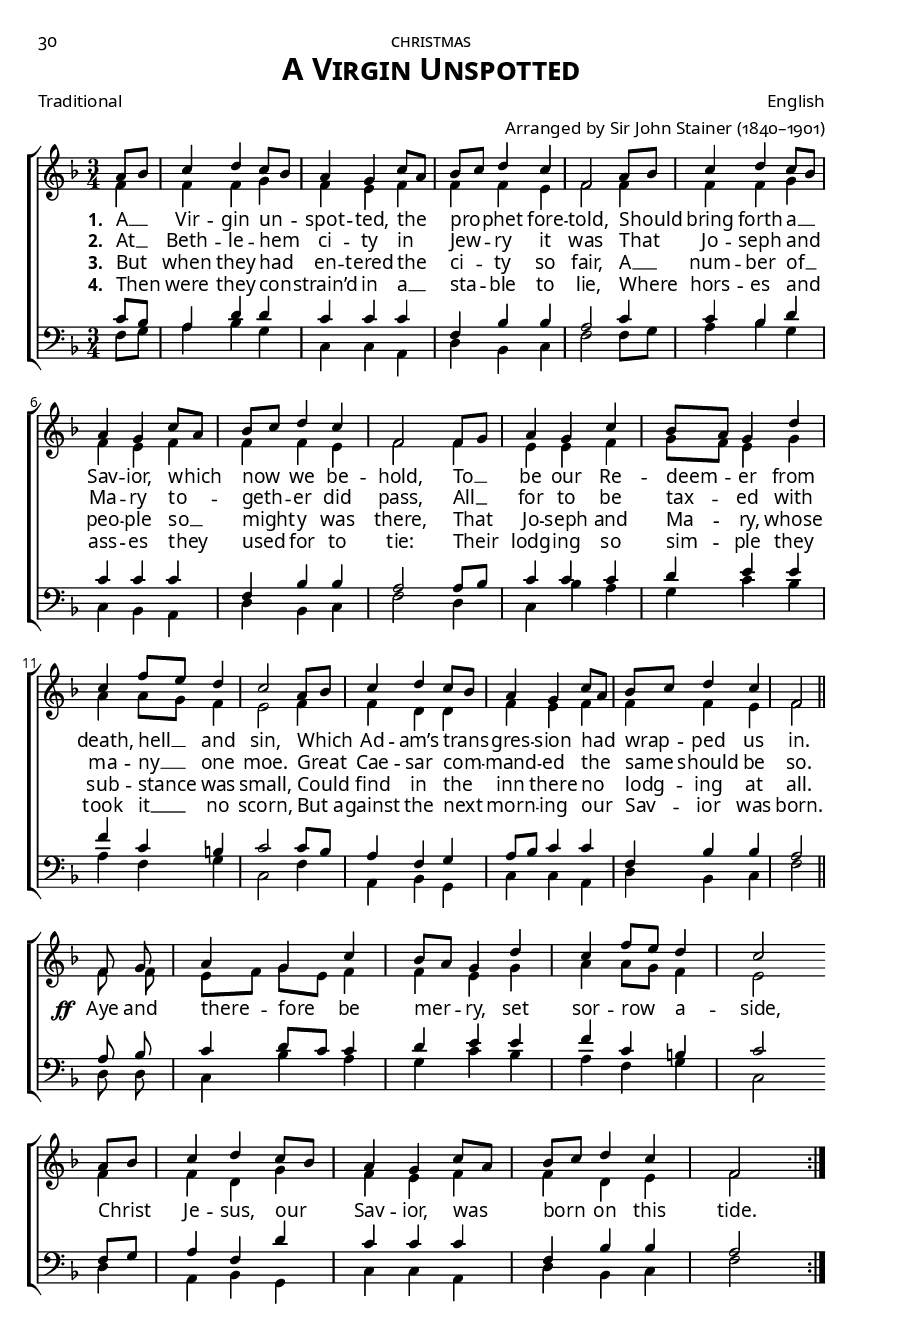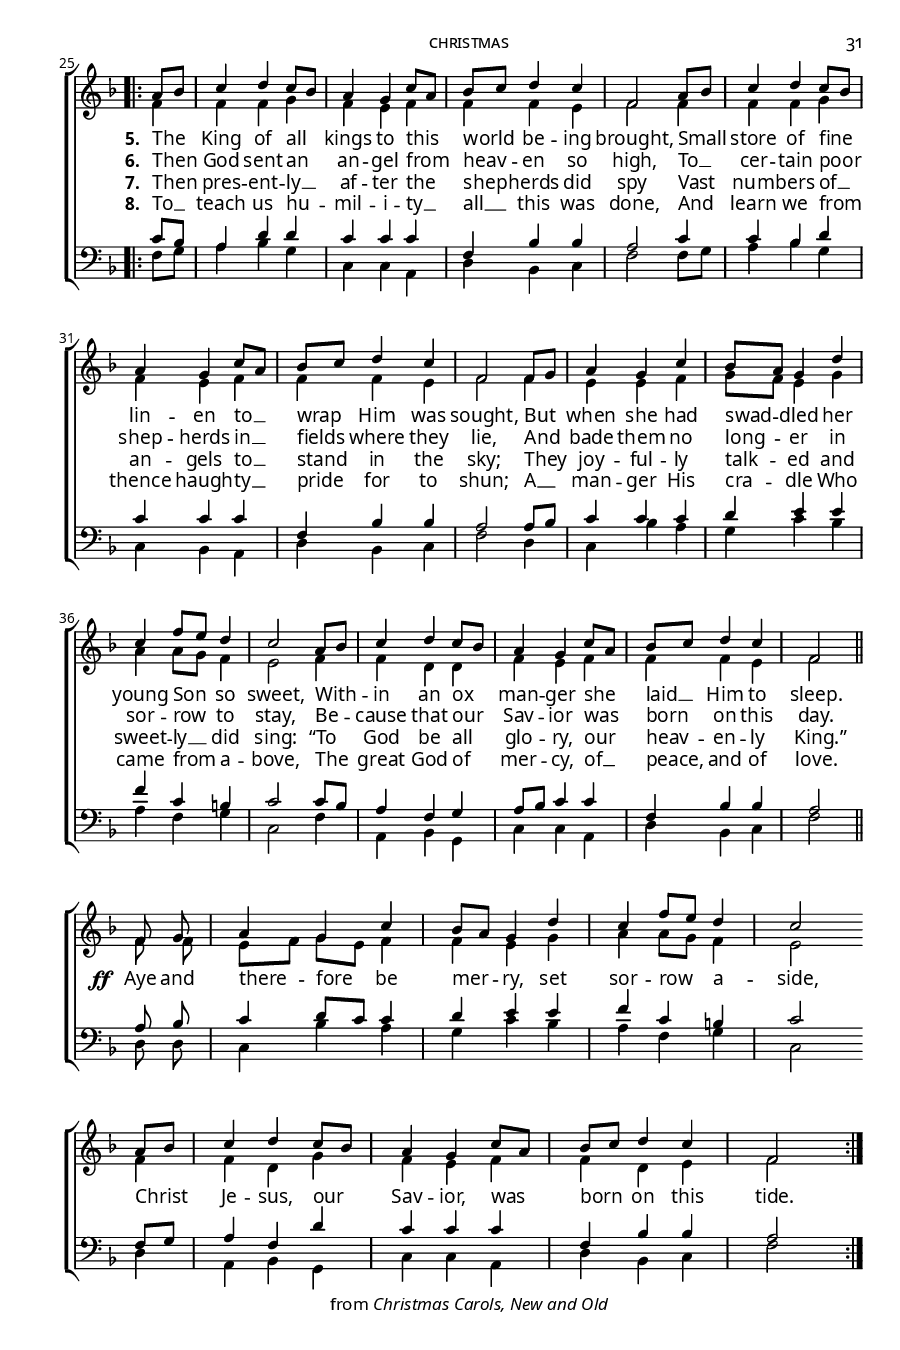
\version "2.14.2"
\include "util.ly"
\header {
  title = \markup{\override #'(font-name . "Garamond Premier Pro Semibold"){ \abs-fontsize #15 \smallCapsOldStyle"A Virgin Unspotted"}}
  poet = \markup\oldStyleNum"Traditional"
  composer = \markup\oldStyleNum"English"
  arranger = \markup\oldStyleNum"Arranged by Sir John Stainer (1840–1901)"
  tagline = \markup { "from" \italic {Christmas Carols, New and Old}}
}
\paper {
  paper-height = 9\in
  paper-width = 6\in
  indent = 0\in
  %system-system-spacing = #'((basic-distance . 10) (padding . 0))
  system-system-spacing =
    #'((basic-distance . 0)
       (minimum-distance . 0)
       (padding . -5)
       (stretchability . 100))
  ragged-last-bottom = ##f
  ragged-bottom = ##f
  two-sided = ##t
  inner-margin = 0.5\in
  outer-margin = 0.25\in
  top-margin = 0.25\in
  bottom-margin = 0.25\in
  first-page-number = #030
  print-first-page-number = ##t
  headerLine = \markup{\override #'(font-name . "Garamond Premier Pro") \smallCapsOldStyle"christmas"}
  oddHeaderMarkup = \markup\fill-line{
     \override #'(font-name . "Garamond Premier Pro")\abs-fontsize #8.5
     \combine 
        \fill-line{"" \on-the-fly #print-page-number-check-first
        \oldStylePageNum""
        }
        \fill-line{\headerLine}
  }
  evenHeaderMarkup = \markup {
     \override #'(font-name . "Garamond Premier Pro")\abs-fontsize #8.5
     \combine
        \on-the-fly #print-page-number-check-first
        \oldStylePageNum""
        \fill-line{\headerLine}
  }
}
#(set-global-staff-size 15) \paper{ #(define fonts (make-pango-font-tree "GoudyOlSt BT" "Garamond Premier Pro" "Garamond Premier Pro" (/ 15 20))) }
global = {
  \autoBeamOff
  \key f \major
  \time 3/4
  \override DynamicLineSpanner #'staff-padding = #0.0
  \override DynamicLineSpanner #'Y-extent = #'(-1 . 1)
}

sopMusic = \relative c'' {
  \repeat volta 4 {
    \partial 4 a8[ bes] |
    c4 d c8[ bes] |
    a4 g c8[ a] |
    bes[ c] d4 c |
    f,2 a8[ bes] |
    c4 d c8[ bes] | \break
    
    a4 g c8[ a] |
    bes[ c] d4 c |
    f,2 f8[ g] |
    a4 g c |
    bes8[ a] g4 d' | \break
    
    c f8[ e] d4 |
    c2 a8[ bes] |
    c4 d c8[ bes] |
    a4 g c8[ a] |
    bes[ c] d4 c |
    f,2 \bar "||" \break
    
    %chorus
    f8\noBeam g8 |
    a4 g c |
    bes8[ a] g4 d' |
    c f8[ e] d4 |
    
    c2 \bar""\break a8[ bes] | 
    c4 d c8[ bes] |
    a4 g c8[ a] |
    bes[ c] d4 c |
    \partial 2 f,2 \break
  }
}
sopWords = \lyricmode {
  
}

altoMusic = \relative c' {
  f4 |
  f f g |
  f e f |
  f f e |
  f2 f4 |
  f f g |
  
  f e f |
  f f e |
  f2 f4 |
  e e f |
  g8[ f] e4 g |
  
  a a8[ g] f4 |
  e2 f4 |
  f d d |
  f e f |
  f f e |
  f2 \bar "||"
  
  %chorus
  f8\noBeam f8 |
  e[ f] g[ e] f4 |
  f e g |
  a a8[ g] f4 |
  
  e2 f4 |
  f d g |
  f e f |
  f d e |
  f2
}
altoWords = {
    \dropLyricsIX
  \lyricmode {
    \set stanza = #"1. "
    %\set ignoreMelismata = ##t
    %\unset ignoreMelismata
    A __ Vir -- gin un -- spot -- ted, the pro -- phet fore -- told,
    Should bring forth a __ Sav -- ior, which now we be -- hold,
    To __ be our Re -- deem -- er from death, hell __ and sin,
    Which Ad -- am’s trans -- gres -- sion had wrap -- ped us in.
  }
  \set stanza = \markup\dynamic"ff "
  \lyricmode {
    \set associatedVoice = "sopranos"
    Aye 
    \set associatedVoice = "altos"
    and there -- fore
    \unset associatedVoice
    be mer -- ry, set sor -- row a -- side,
    Christ Je -- sus, our Sav -- ior, was born on this tide.

    \set stanza = #"5. "
    The King of all kings  to this world be -- ing brought,
    Small store of fine lin -- en to __ wrap Him was sought,
    But when she had swad -- dled her young Son so sweet,
    With -- in an ox man -- ger she laid __ Him to sleep.
  }
  \set stanza = \markup\dynamic"ff "
  \lyricmode {
    \set associatedVoice = "altos"
    \set associatedVoice = "sopranos"
    Aye 
    \set associatedVoice = "altos"
    and there -- fore
    \unset associatedVoice
    be mer -- ry, set sor -- row a -- side,
    Christ Je -- sus, our Sav -- ior, was born on this tide.
  }
}
altoWordsII = \lyricmode {
    \dropLyricsIX
  \set stanza = #"2. "
  At __ Beth -- le -- hem ci -- ty in Jew -- ry it was
  That Jo -- seph and Ma -- ry to -- geth -- er did pass,
  All __ for to be tax -- ed with ma -- ny __ one moe.
  Great Cae -- sar com -- mand -- ed the same should be so.

  \repeat unfold 23 {\skip1}
  \set stanza = #"6. "
  Then God sent an an -- gel from heav -- en so high,
  To __ cer -- tain poor shep -- herds in __ fields where they lie,
  And bade them no long -- er in sor -- row to stay,
  Be -- cause that our Sav -- ior was born on this day.
}
altoWordsIII = \lyricmode {
    \dropLyricsIX
  \set stanza = #"3. "
  But when they had en -- tered the ci -- ty so fair,
  A __ num -- ber of __ peo -- ple so __ might -- y was there,
  That Jo -- seph and Ma -- ry, whose sub -- stance was small,
  Could find in the inn there no lodg -- ing at all.

  \repeat unfold 23 {\skip1}
  \set stanza = #"7. "
  Then pres -- ent -- ly __ af -- ter the shep -- herds did spy
  Vast num -- bers of __ an -- gels to __ stand in the sky;
  They joy -- ful -- ly talk -- ed and sweet -- ly __ did sing:
  “To God be all glo -- ry, our heav -- en -- ly King.”
}
altoWordsIV = \lyricmode {
    \dropLyricsIX
  \set stanza = #"4. "
  Then were they con -- strain’d in a __ sta -- ble to lie,
  Where hors -- es and ass -- es they used for to tie:
  Their lodg -- ing so sim -- ple they took it __ no scorn,
  But_a -- gainst the next morn -- ing our Sav -- ior was born.

  \repeat unfold 23 {\skip1}
  \set stanza = #"8. "
  To __ teach us hu -- mil -- i -- ty __ all __ this was done,
  And learn we from thence haugh -- ty __ pride for to shun;
  A __ man -- ger His cra -- dle Who came from a -- bove,
  The great God of mer -- cy, of __ peace, and of love.
}
tenorMusic = \relative c' {
  c8[ bes] |
  a4 d d |
  c c c |
  f, bes bes |
  a2 c4 |
  c bes d |
  
  c c c |
  f, bes bes |
  a2 a8[ bes] |
  c4 c c |
  d e e |
  
  f c b |
  c2 c8[ bes] |
  a4 f g |
  a8[ bes] c4 c |
  f, bes bes |
  a2 \bar "||"
  
  %chorus
  a8\noBeam bes |
  c4 d8[ c] c4 |
  d e e |
  f c b |
  
  c2 f,8[ g] |
  a4 f d' |
  c c c |
  f, bes bes |
  a2
}
tenorWords = \lyricmode {

}

bassMusic = \relative c {
  f8[ g] |
  a4 bes g |
  c, c a |
  d bes c |
  f2 f8[ g] |
  a4 bes g |
  
  c, bes a |
  d bes c |
  f2 d4 |
  c bes' a |
  g c bes |
  
  a f g |
  c,2 f4 |
  a, bes g |
  c c a |
  d bes c |
  f2 \bar "||"
  
  %chorus
  d8\noBeam d |
  c4 bes' a |
  g c bes |
  a f g |
  
  c,2 d4 |
  a bes g |
  c c a |
  d bes c |
  f2
}
bassWords = \lyricmode {

}

pianoRH = \relative c' {
  
}
pianoLH = \relative c' {
  
}

\score {
  <<
   \new ChoirStaff <<
%    \new Lyrics = sopranos \with { \override VerticalAxisGroup #'nonstaff-relatedstaff-spacing = #'((basic-distance . 1)) }
    \new Staff = women <<
      \new Voice = "sopranos" { \voiceOne << \global {\sopMusic \sopMusic} >> }
      \new Voice = "altos" { \voiceTwo << \global {\altoMusic \altoMusic} >> }
    >>
    \new Lyrics \with { alignAboveContext = #"women" } \lyricsto "sopranos" \sopWords
%    \new Lyrics = "altosVIII"  \with { alignBelowContext = #"women" } \lyricsto "sopranos" \altoWordsVIII
%    \new Lyrics = "altosVII"  \with { alignBelowContext = #"women" } \lyricsto "sopranos" \altoWordsVII
%    \new Lyrics = "altosVI"  \with { alignBelowContext = #"women" } \lyricsto "sopranos" \altoWordsVI
%    \new Lyrics = "altosV"  \with { alignBelowContext = #"women" } \lyricsto "sopranos" \altoWordsV
    \new Lyrics = "altosIV"  \with { alignBelowContext = #"women" } \lyricsto "sopranos" \altoWordsIV
    \new Lyrics = "altosIII"  \with { alignBelowContext = #"women" } \lyricsto "sopranos" \altoWordsIII
    \new Lyrics = "altosII"  \with { alignBelowContext = #"women" } \lyricsto "sopranos" \altoWordsII
    \new Lyrics = "altos"  \with { alignBelowContext = #"women" \override VerticalAxisGroup #'nonstaff-relatedstaff-spacing = #'((padding . -0.4))} \lyricsto "sopranos" \altoWords
   \new Staff = men <<
      \clef bass
      \new Voice = "tenors" { \voiceOne << \global {\tenorMusic \tenorMusic} >> }
      \new Voice = "basses" { \voiceTwo << \global {\bassMusic \bassMusic} >> }
    >>
    \new Lyrics \with { alignAboveContext = #"men" \override VerticalAxisGroup #'nonstaff-relatedstaff-spacing = #'((basic-distance . 1)) } \lyricsto "tenors" \tenorWords
    \new Lyrics \with { alignBelowContext = #"men" \override VerticalAxisGroup #'nonstaff-relatedstaff-spacing = #'((basic-distance . 1)) } \lyricsto "basses" \bassWords
  >>
%    \new PianoStaff << \new Staff { \new Voice { \pianoRH } } \new Staff { \clef "bass" \pianoLH } >>
  >>
  \layout {
    \context {
      \Score
      \override SpacingSpanner #'base-shortest-duration = #(ly:make-moment 1 2)
      \override SpacingSpanner #'common-shortest-duration = #(ly:make-moment 1 2)
    }
    \context {
      % Remove all empty staves
      % \Staff \RemoveEmptyStaves \override VerticalAxisGroup #'remove-first = ##t
    }
    \context {
      \Lyrics
      \override LyricText #'X-offset = #center-on-word
    }
  }
  \midi {
    \tempo 4 = 120
    \set Staff.midiInstrument = "flute"
  
    \context {
      \Voice
      \remove "Dynamic_performer"
    }
  }
}
